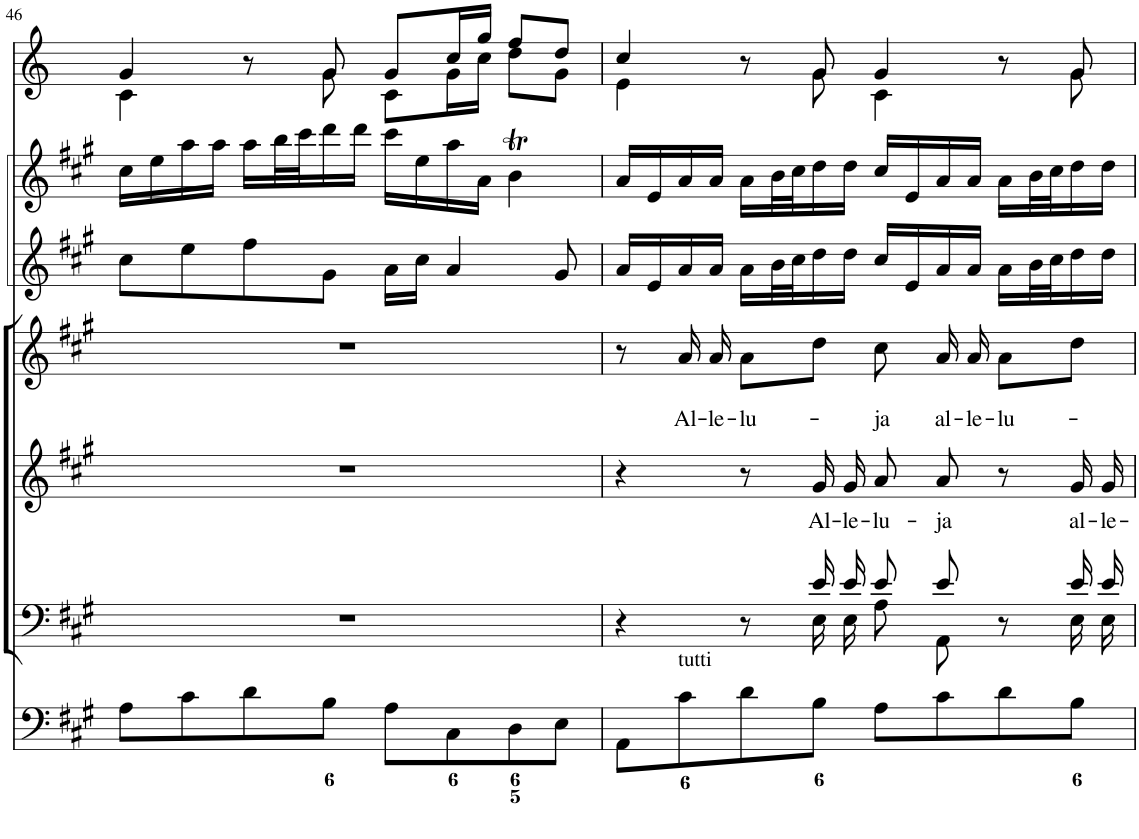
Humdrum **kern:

**kern	**kern	**kern	**text	**kern	**text	**kern	**kern	**kern
*part7	*part6	*part5	*part5	*part4	*part4	*part3	*part2	*part1
*staff7	*staff6	*staff5	*staff5	*staff4	*staff4	*staff3	*staff2	*staff1
*I"Organ	*I"Voice	*I"Alto	*	*I"Voice	*	*I"Violin	*I"Violini	*I"Corni in A
*	*	*	*	*	*	*I'Vln	*I'Vln	*
!!LO:PB:g=z
*clefF4	*clefF4	*clefG2	*	*clefG2	*	*clefG2	*clefG2	*clefG2
*	*	*	*	*	*	*	*	*Trd2c3
*k[f#c#g#]	*k[f#c#g#]	*k[f#c#g#]	*	*k[f#c#g#]	*	*k[f#c#g#]	*k[f#c#g#]	*k[]
*M4/4	*M4/4	*M4/4	*	*M4/4	*	*M4/4	*M4/4	*M4/4
*met(c)	*met(c)	*met(c)	*	*met(c)	*	*met(c)	*met(c)	*met(c)
=46	=46	=46	=46	=46	=46	=46	=46	=46
*	*	*	*	*	*	*	*	*^
8A\L	1r	1r	.	1r	.	8cc#\L	16cc#\LL	4g/	4c\
.	.	.	.	.	.	.	16ee\	.	.
8c#\	.	.	.	.	.	8ee\	16aa\	.	.
.	.	.	.	.	.	.	16aa\JJ	.	.
8d\	.	.	.	.	.	8ff#\	16aa\LL	8r	8ryy
.	.	.	.	.	.	.	32bb\L	.	.
.	.	.	.	.	.	.	32ccc#\J	.	.
8B\J	.	.	.	.	.	8g#\J	16ddd\	8g/	8g\
.	.	.	.	.	.	.	16ddd\JJ	.	.
8A\L	.	.	.	.	.	16a\LL	16ccc#\LL	8g/L	8c\L
.	.	.	.	.	.	16cc#\JJ	16ee\	.	.
8C#\	.	.	.	.	.	4a/	16aa\	16cc/L	16g\L
.	.	.	.	.	.	.	16a\JJ	16gg/JJ	16cc\JJ
8D\	.	.	.	.	.	.	4bT\	8ff/L	8dd\L
8E\J	.	.	.	.	.	8g#/	.	8dd/J	8g\J
=47	=47	=47	=47	=47	=47	=47	=47	=47	=47
*	*^	*	*	*	*	*	*	*	*
8AA\L	4r	4.ryy	4r	.	8r	.	16a/LL	16a/LL	4cc/	4e\
.	.	.	.	.	.	.	16e/	16e/	.	.
!LO:TX:a:t=tutti	!	!	!	!	!	!	!	!	!	!
!	!	!	!	!	!	!LO:LY:b	!	!	!	!
8c#\	.	.	.	.	16a/	Al-	16a/	16a/	.	.
!	!	!	!	!	!	!LO:LY:b	!	!	!	!
.	.	.	.	.	16a/	-le-	16a/JJ	16a/JJ	.	.
!	!	!	!	!	!	!LO:LY:b	!	!	!	!
8d\	8r	.	8r	.	8a\L	-lu-	16a\LL	16a\LL	8r	8ryy
.	.	.	.	.	.	.	32b\L	32b\L	.	.
.	.	.	.	.	.	.	32cc#\J	32cc#\J	.	.
!	!	!	!	!LO:LY:b	!	!	!	!	!	!
8B\J	16e/LL	16E\LL	16g#/LL	Al-	8dd\J	.	16dd\	16dd\	8g/	8g\
!	!	!	!	!LO:LY:b	!	!	!	!	!	!
.	16e/JJ	16E\JJ	16g#/JJ	-le-	.	.	16dd\JJ	16dd\JJ	.	.
!	!	!	!	!LO:LY:b	!	!LO:LY:b	!	!	!	!
8A\L	8e/L	8A\L	8a/L	-lu-	8cc#\	-ja	16cc#/LL	16cc#/LL	4g/	4c\
.	.	.	.	.	.	.	16e/	16e/	.	.
!	!	!	!	!LO:LY:b	!	!LO:LY:b	!	!	!	!
8c#\	8e/J	8AA\J	8a/J	-ja	16a/	al-	16a/	16a/	.	.
!	!	!	!	!	!	!LO:LY:b	!	!	!	!
.	.	.	.	.	16a/	-le-	16a/JJ	16a/JJ	.	.
!	!	!	!	!	!	!LO:LY:b	!	!	!	!
8d\	8r	8ryy	8r	.	8a\L	-lu-	16a\LL	16a\LL	8r	8ryy
.	.	.	.	.	.	.	32b\L	32b\L	.	.
.	.	.	.	.	.	.	32cc#\J	32cc#\J	.	.
!	!	!	!	!LO:LY:b	!	!	!	!	!	!
8B\J	16e/LL	16E\LL	16g#/LL	al-	8dd\J	.	16dd\	16dd\	8g/	8g\
!	!	!	!	!LO:LY:b	!	!	!	!	!	!
.	16e/JJ	16E\JJ	16g#/JJ	-le-	.	.	16dd\JJ	16dd\JJ	.	.
*	*v	*v	*	*	*	*	*	*	*v	*v
=	=	=	=	=	=	=	=	=
*-	*-	*-	*-	*-	*-	*-	*-	*-
